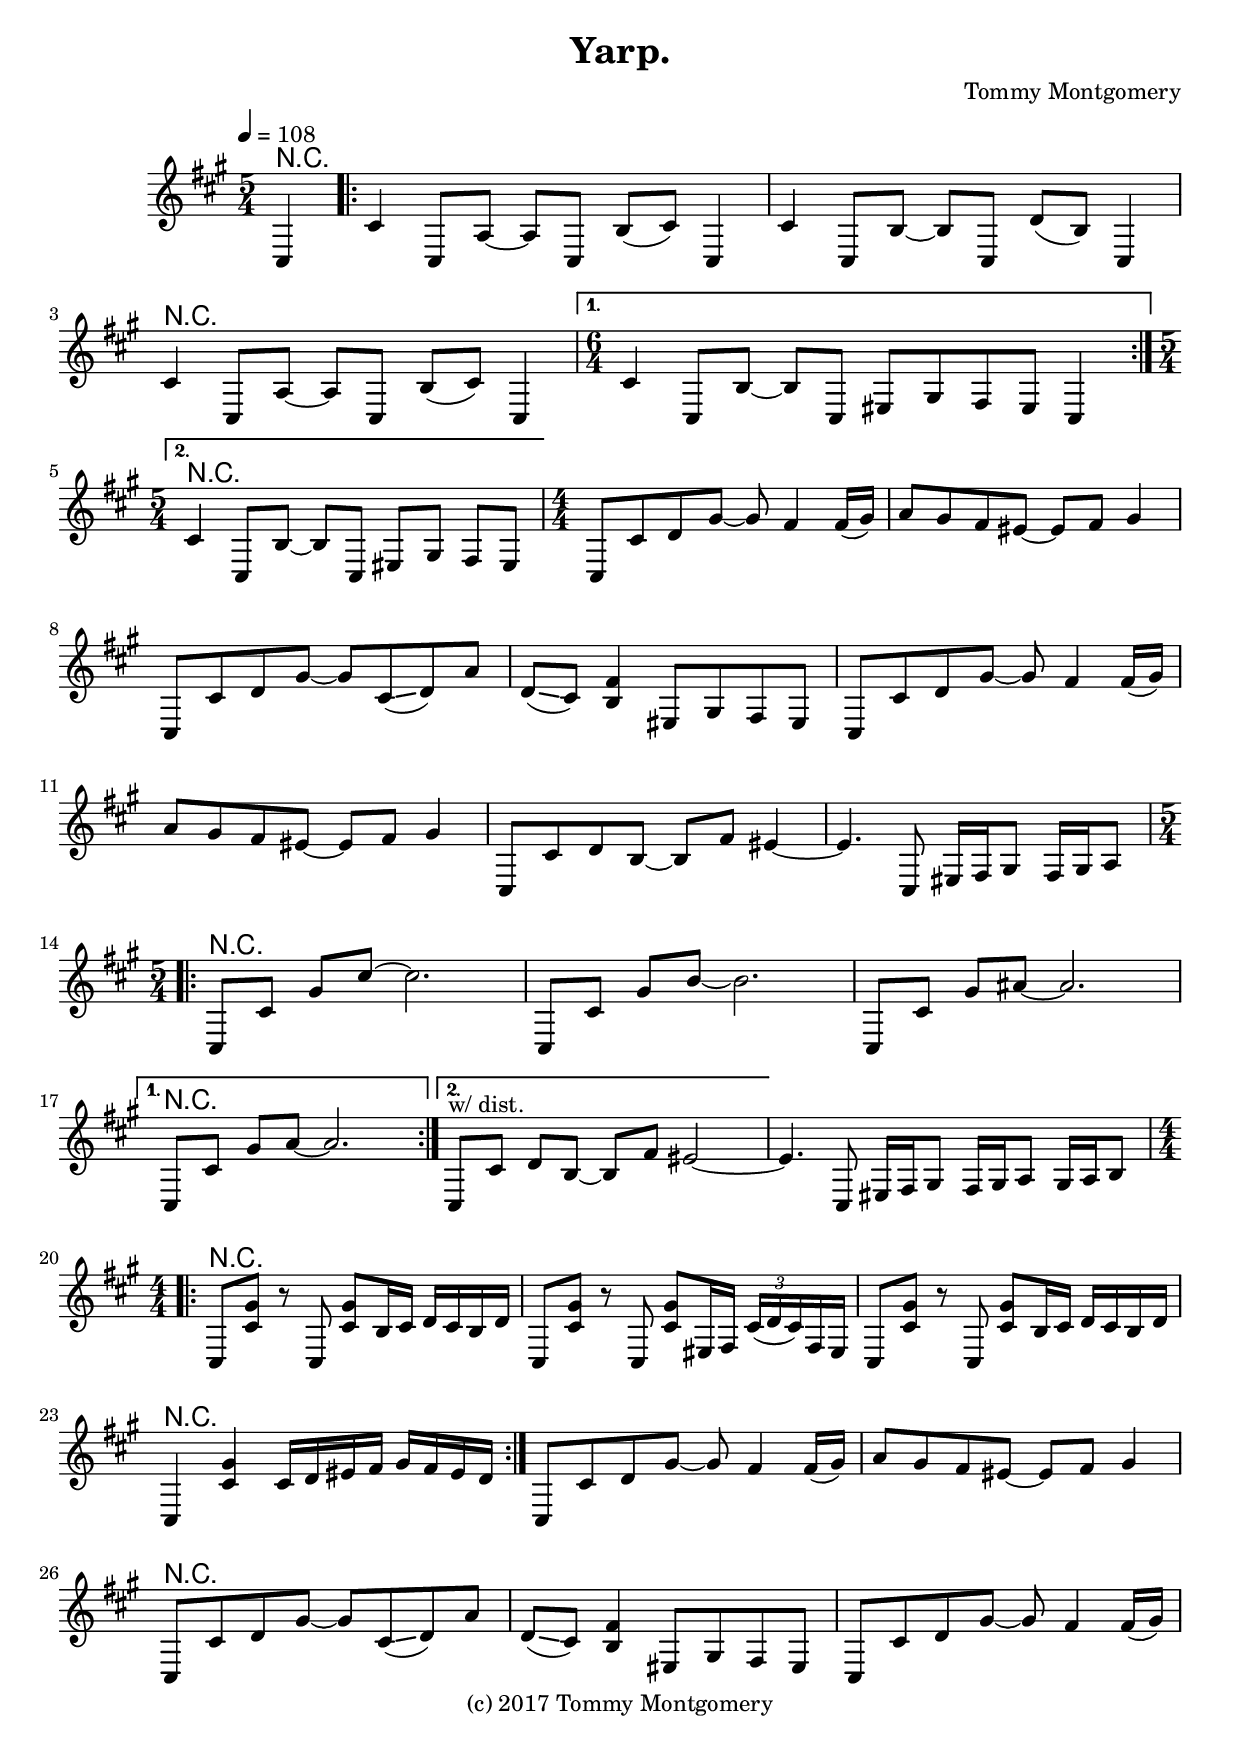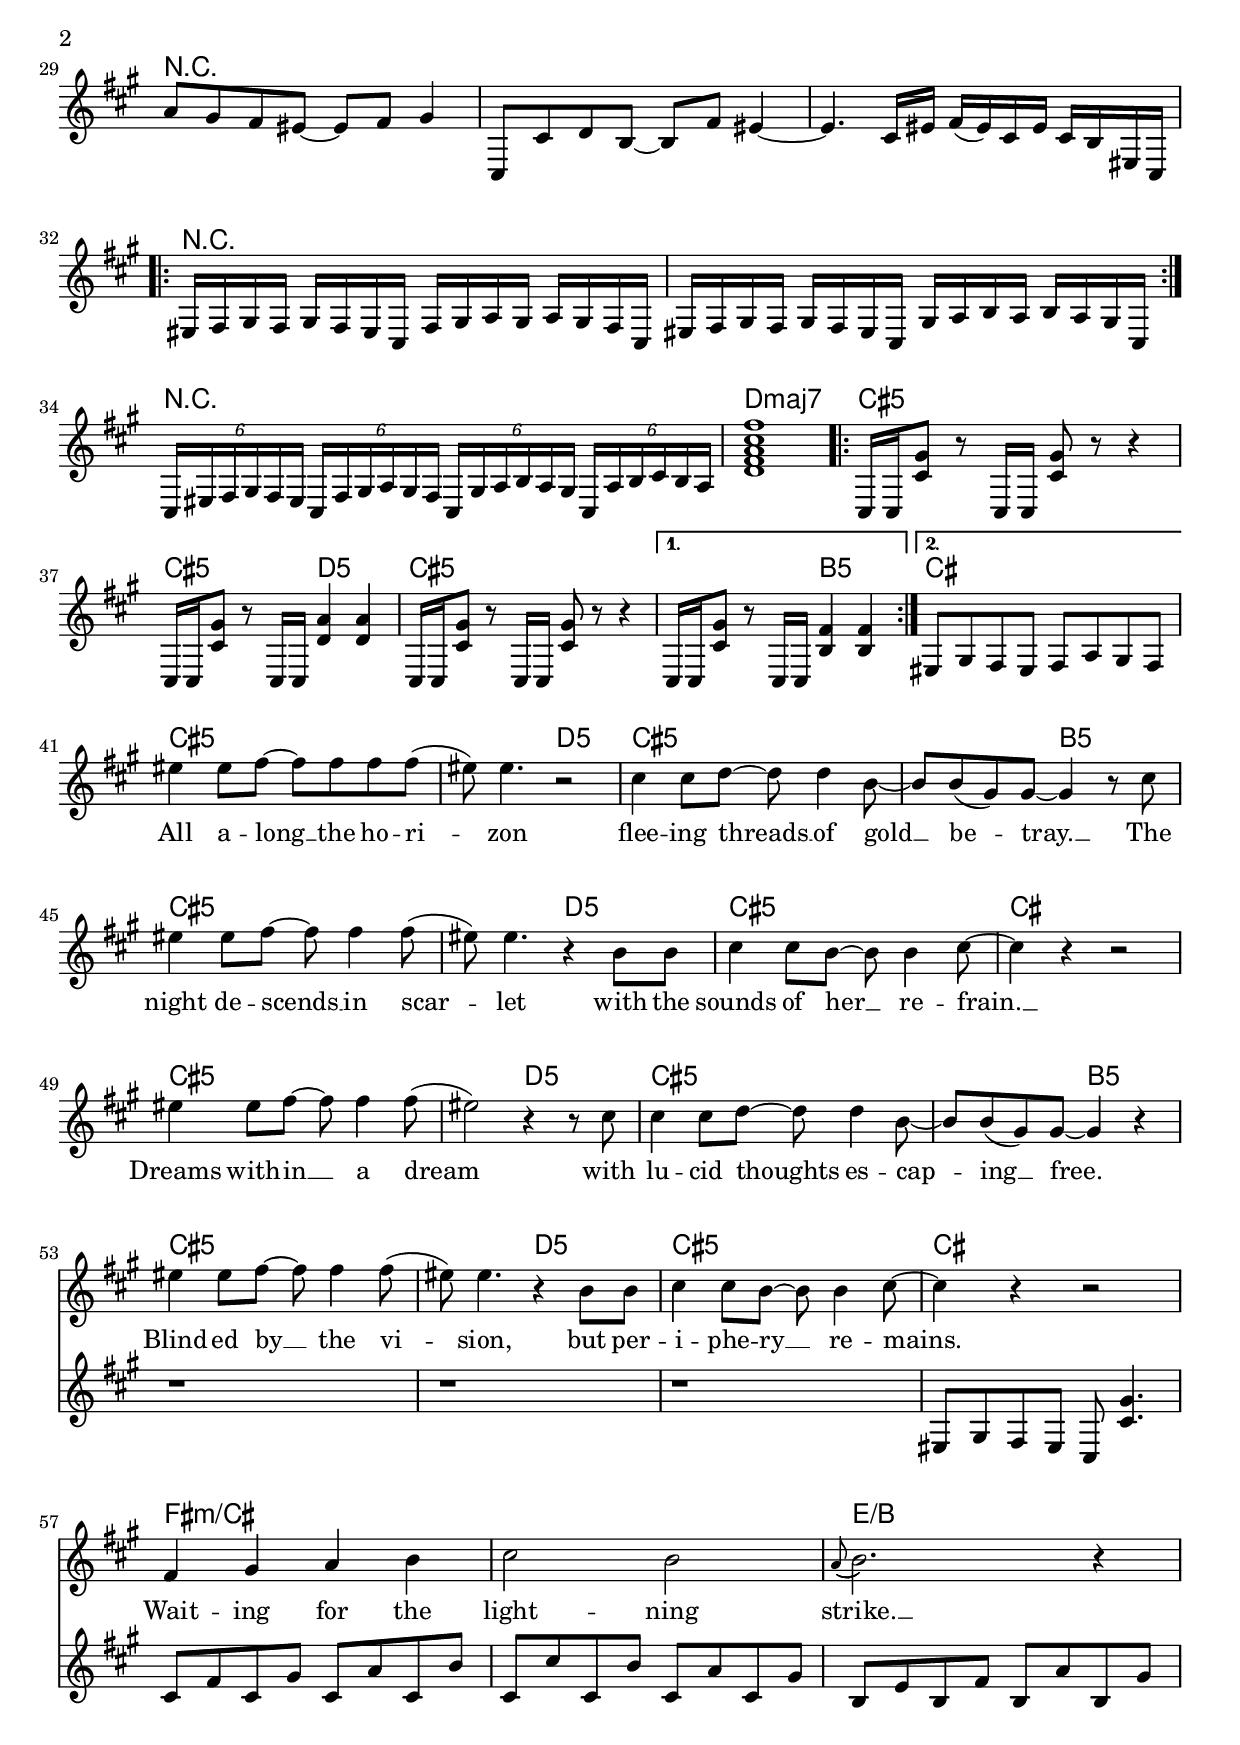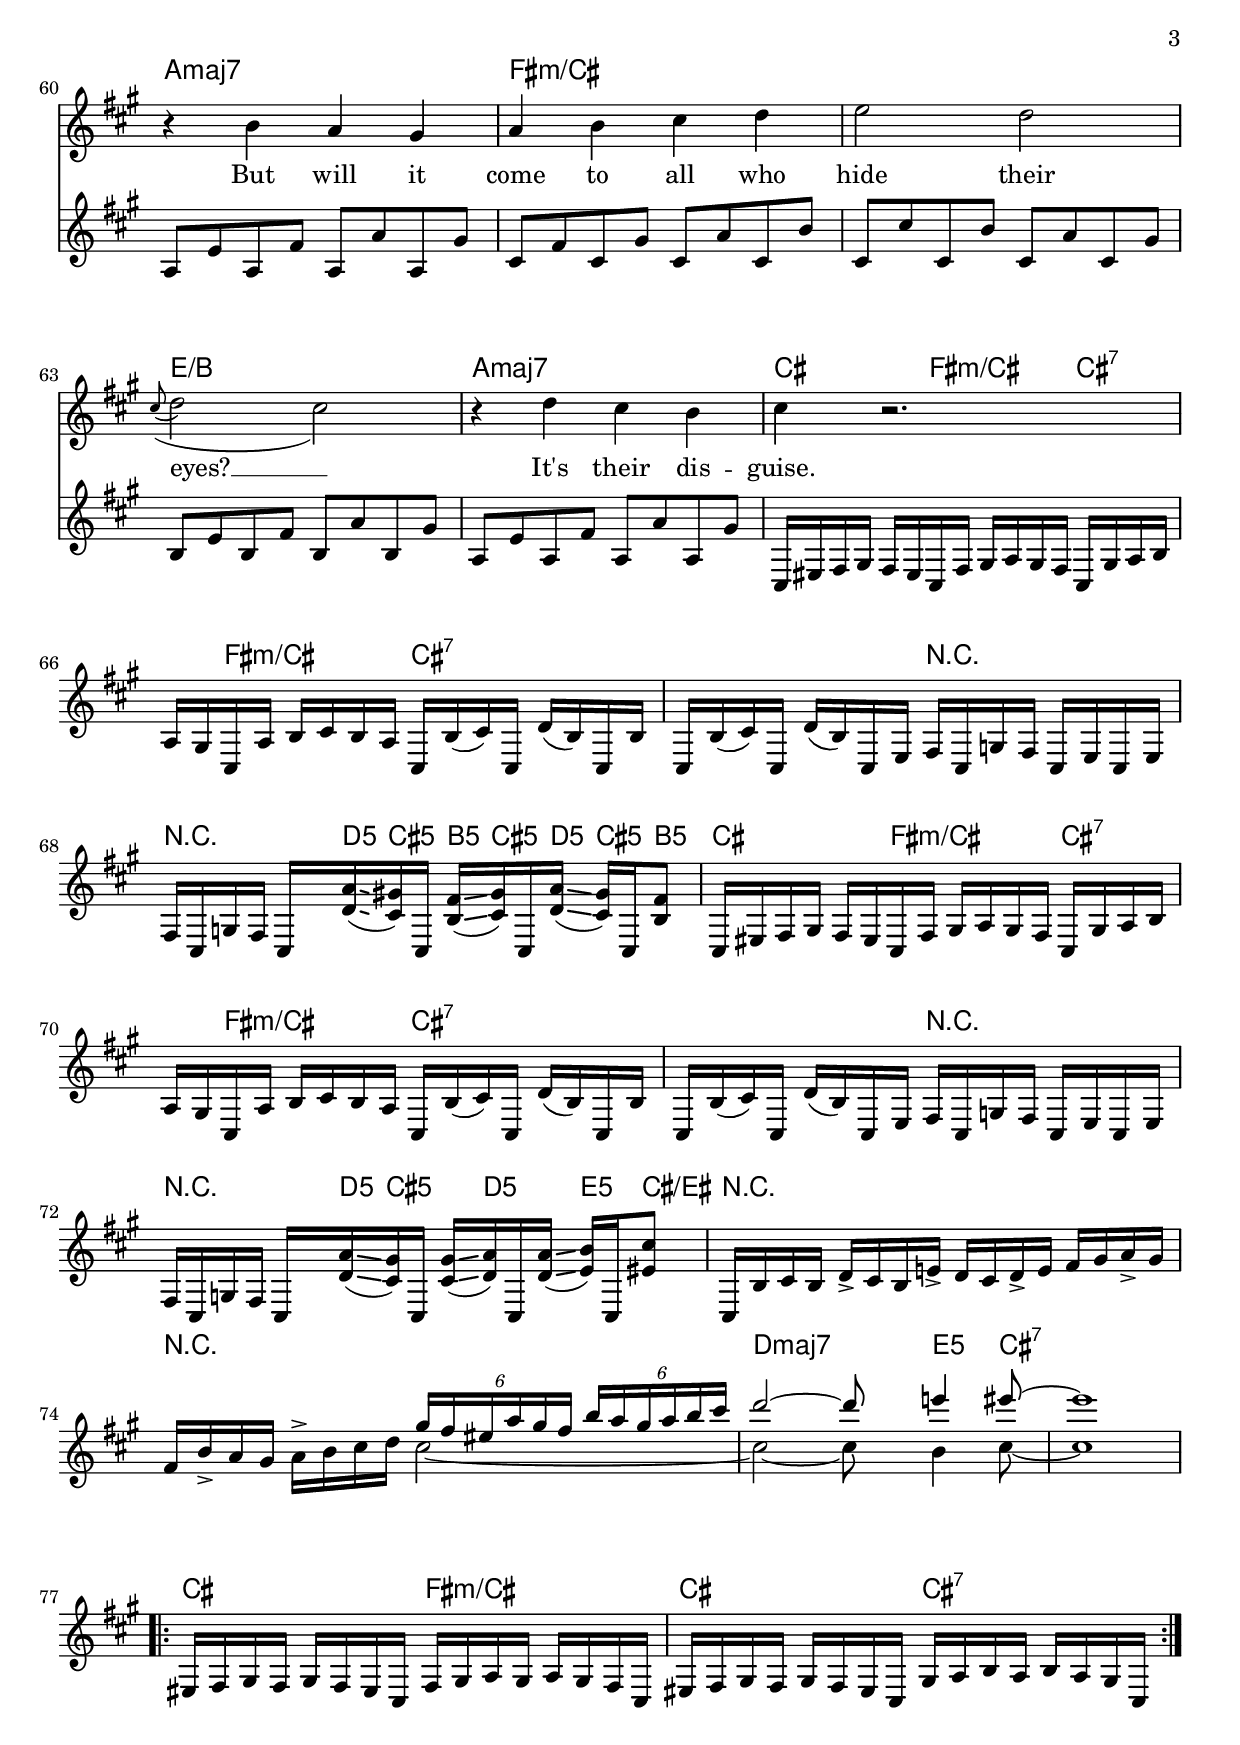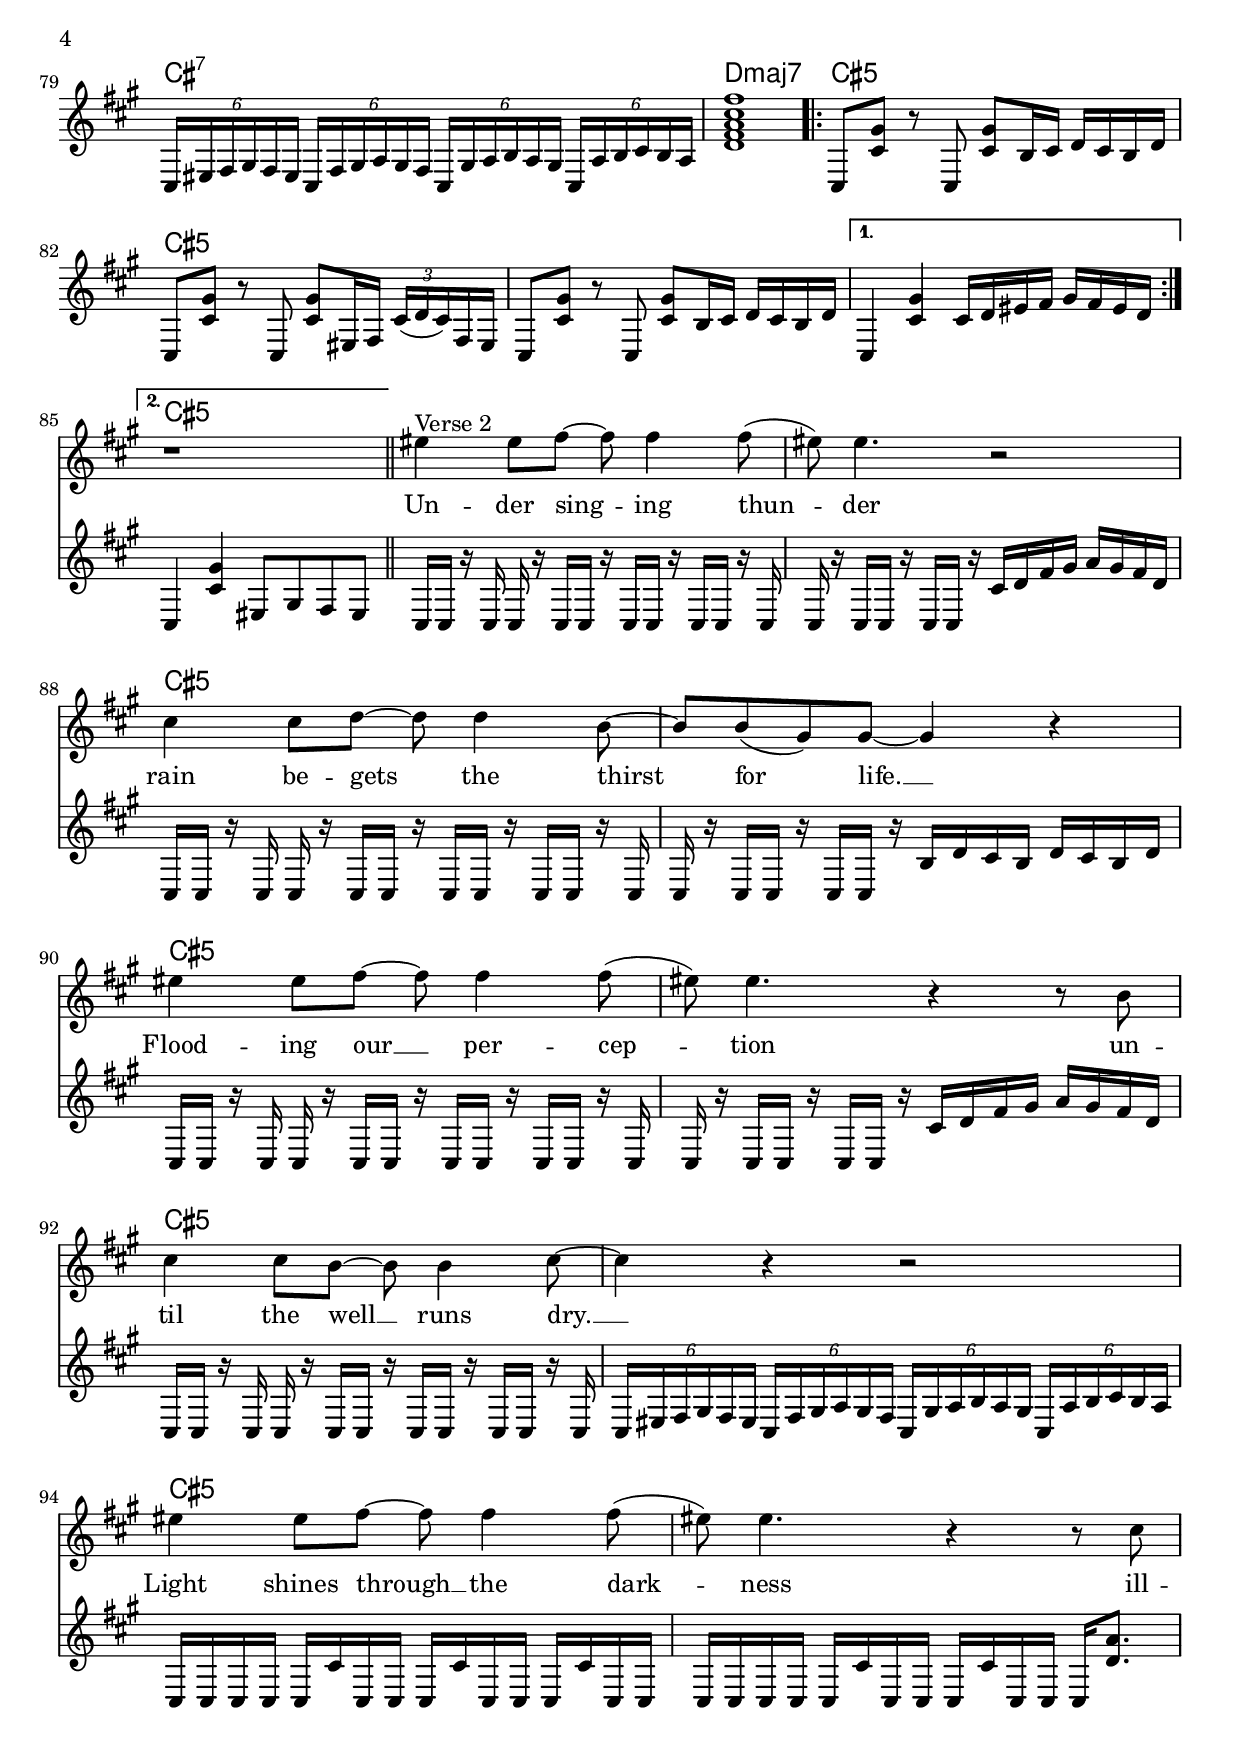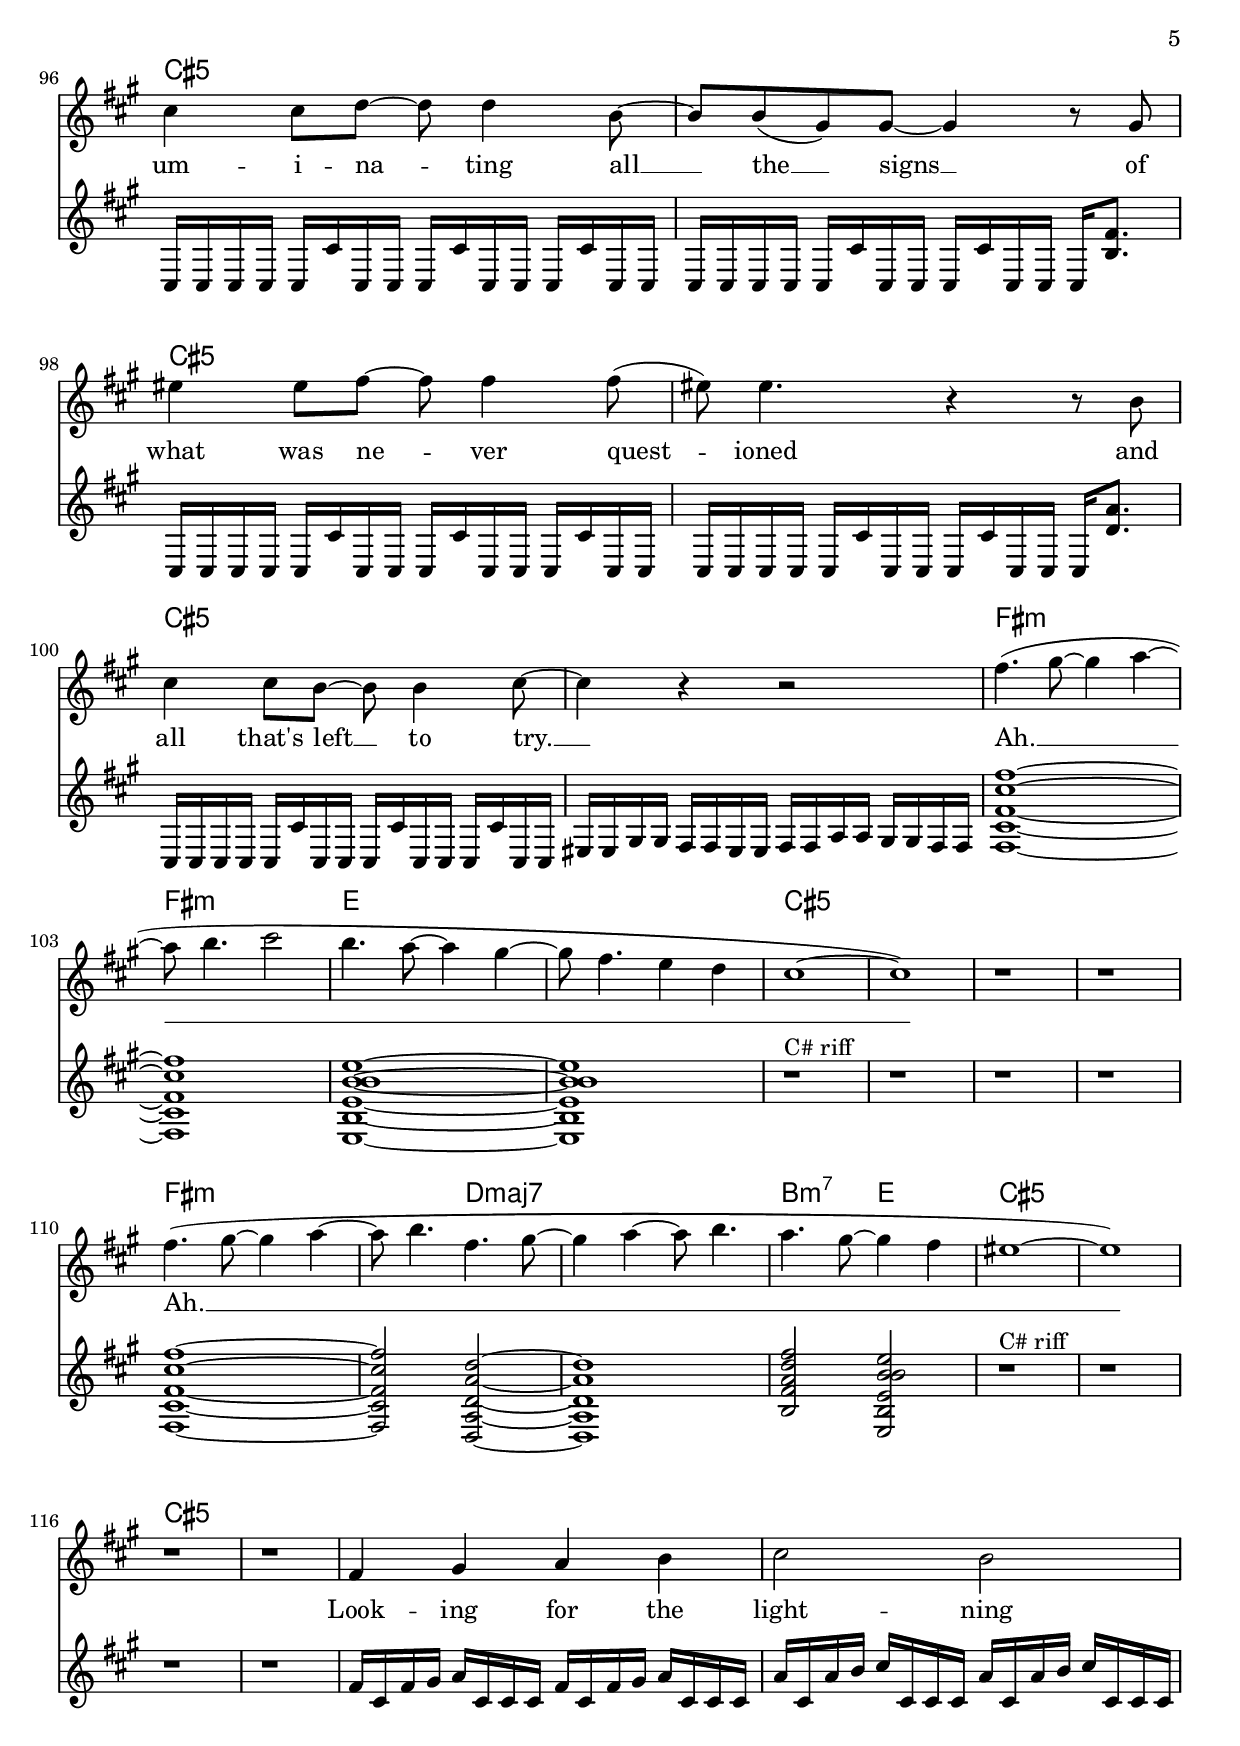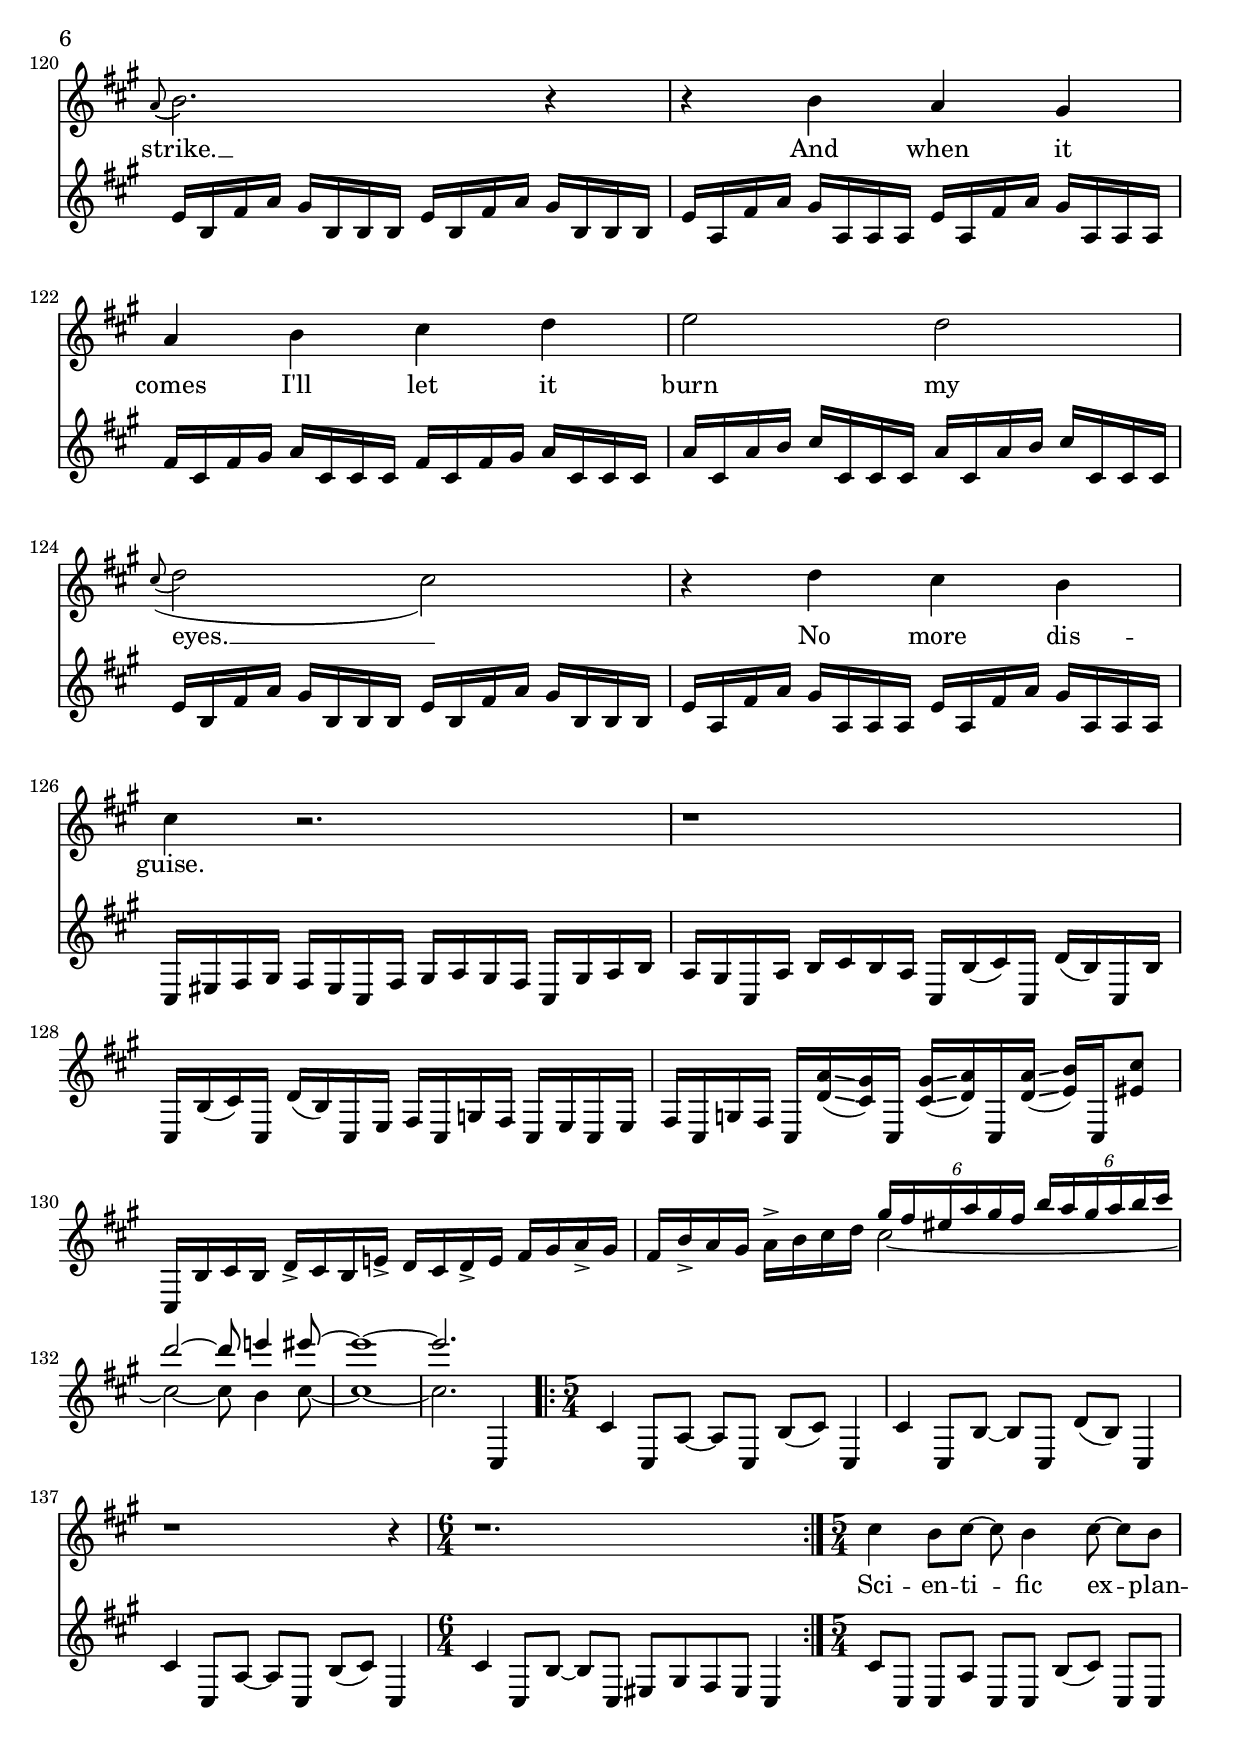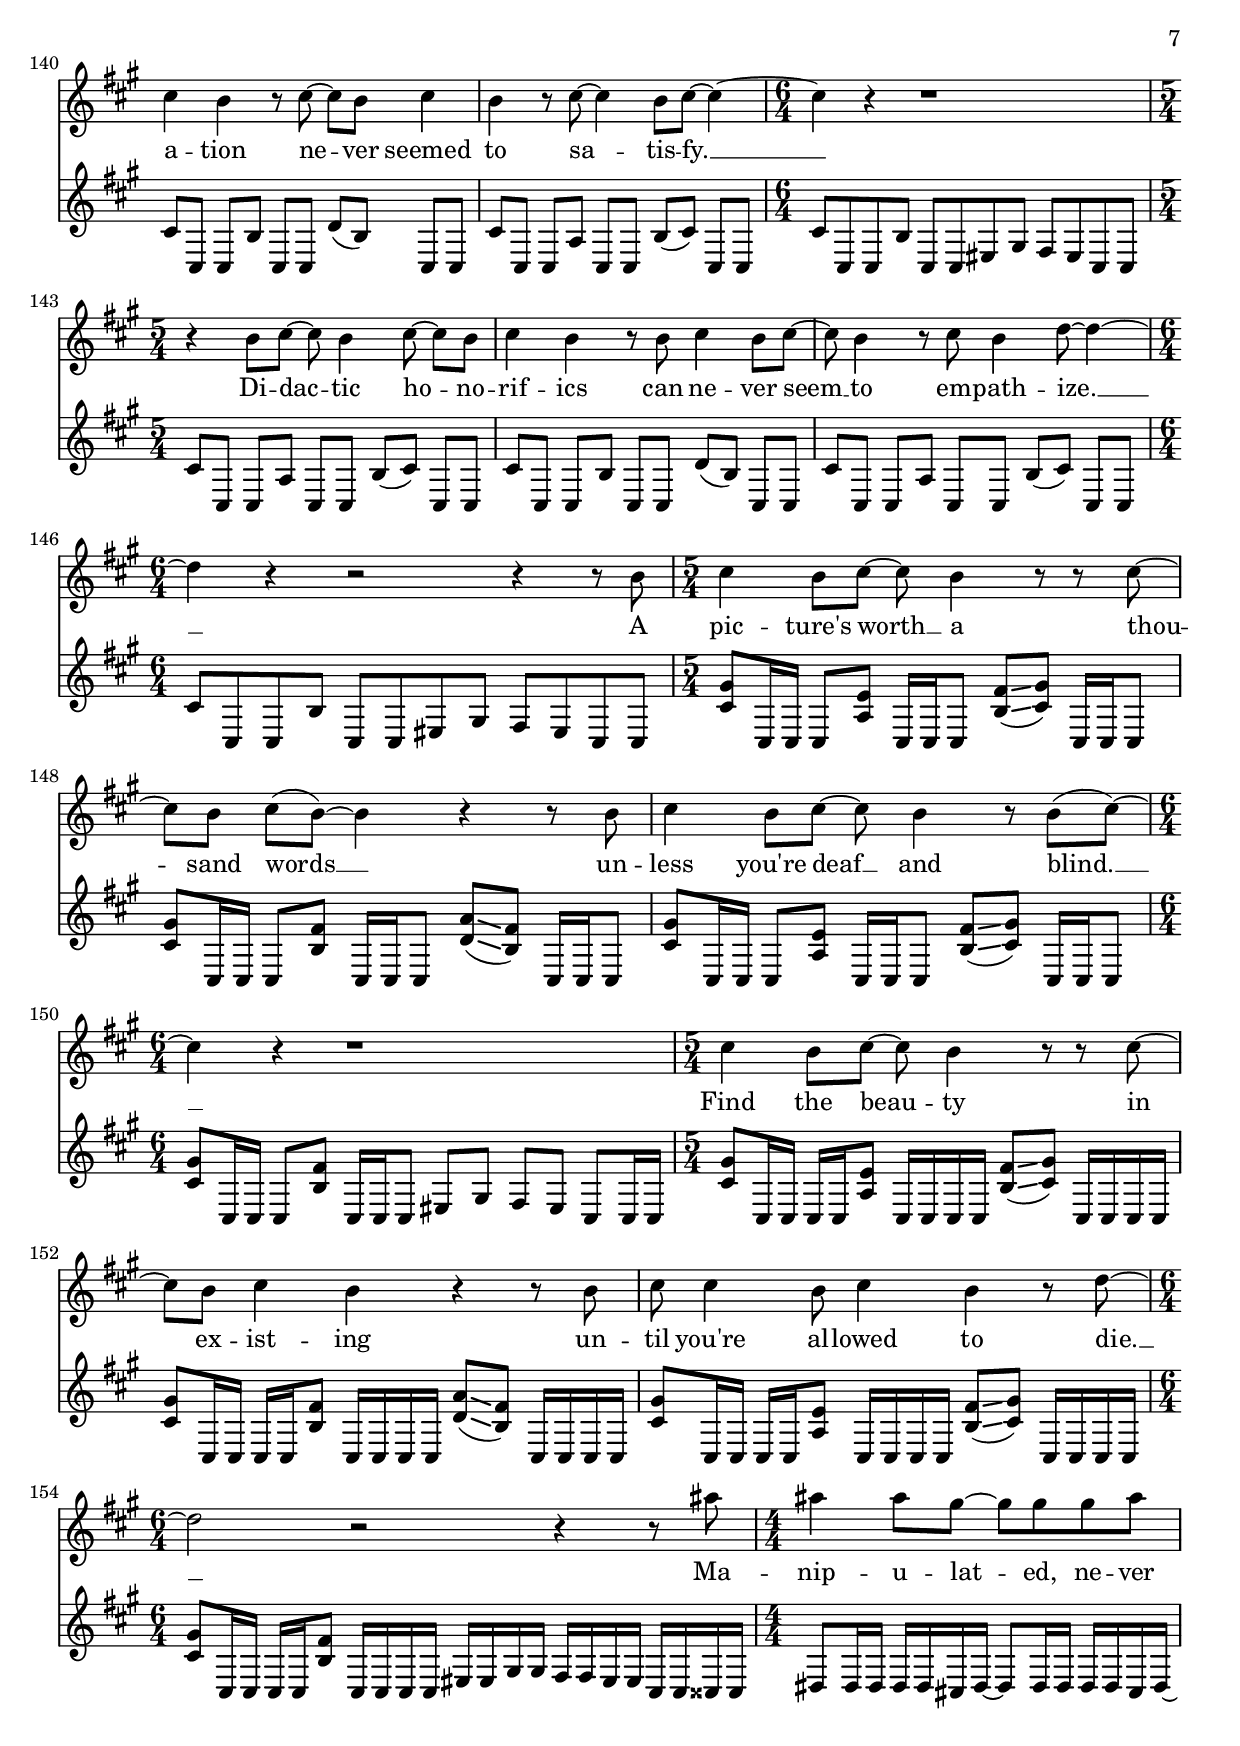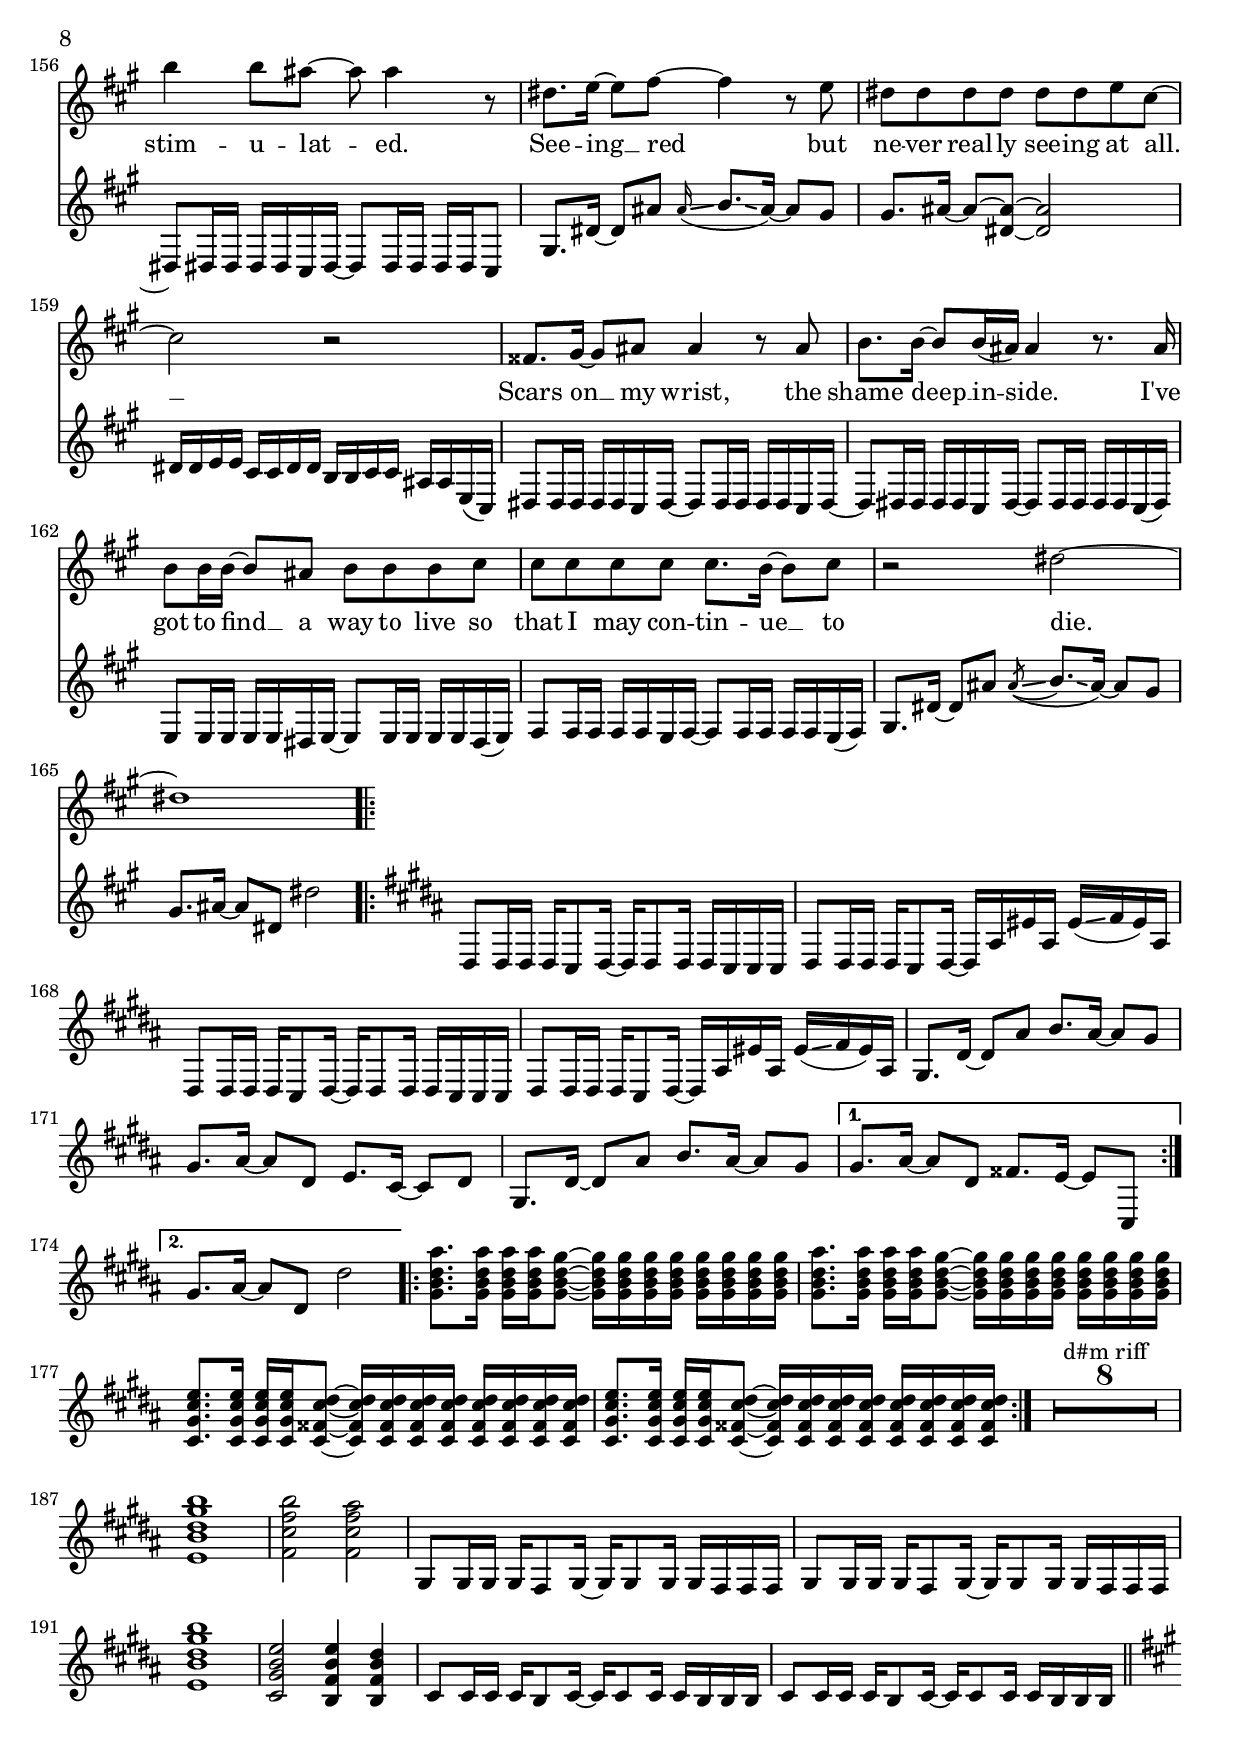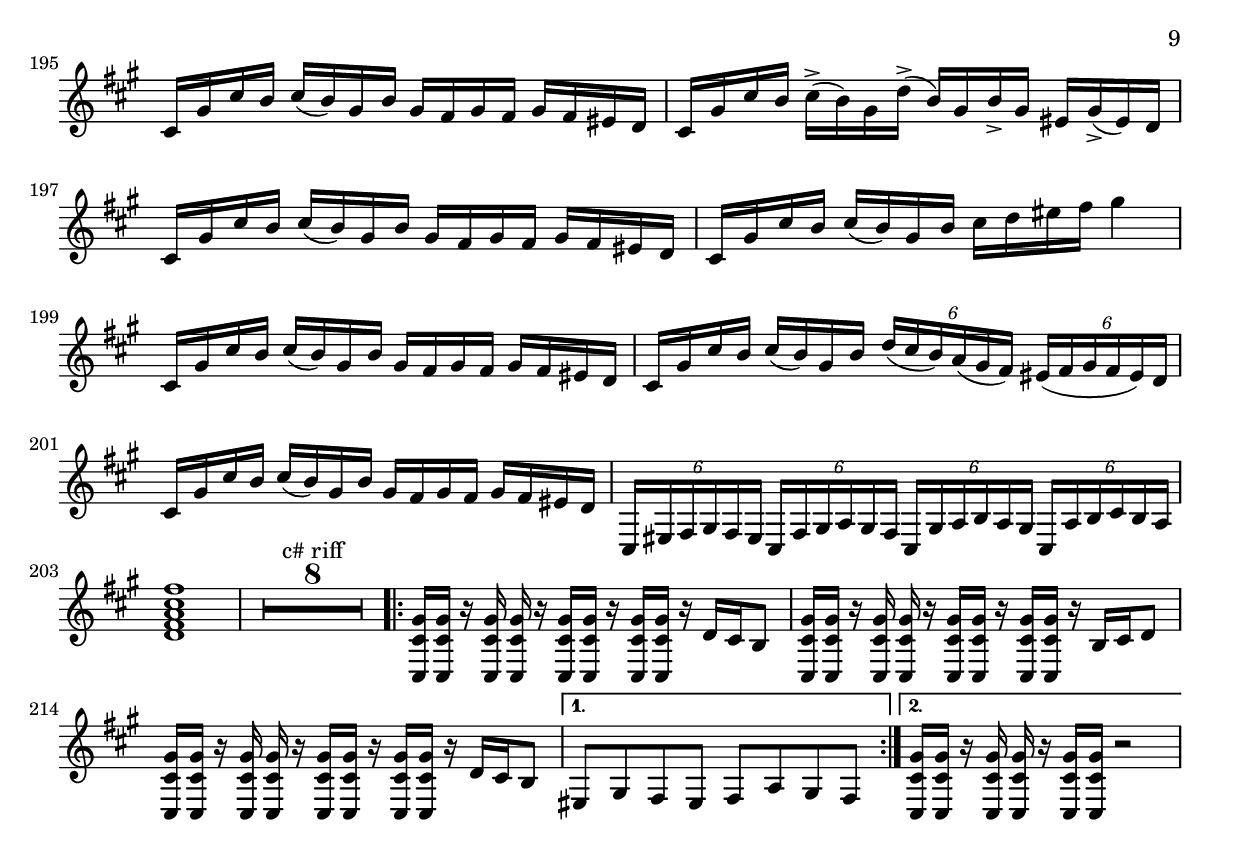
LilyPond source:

\version "2.18.2"
\language "english"

\header {
  title = "Yarp."
  composer = "Tommy Montgomery"
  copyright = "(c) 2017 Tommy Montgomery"
}

global = {
  \key cs \phrygian
  \time 5/4
  \tempo 4 = 108
  \set Staff.printKeyCancellation = ##f
  \numericTimeSignature
  \compressFullBarRests
  \omit Voice.StringNumber
  \override TupletBracket #'bracket-visibility = #'if-no-beam
  \override MultiMeasureRest.expand-limit = #3
}

guitarOne = \relative c {
  \partial 4 cs |

  \repeat volta 2 {
    cs' cs,8 a' ~ a cs, b'8( cs) cs,4 |
    cs' cs,8 b' ~ b cs, d'8( b) cs,4 |
    cs' cs,8 a' ~ a cs, b'8( cs) cs,4 |
  }
  \alternative {
    { \time 6/4 cs' cs,8[ b'] ~ b cs, es gs fs es cs4 \time 5/4 | }
    { cs' cs,8 b' ~ b cs, es gs fs es }
  }

  \time 4/4 cs8 cs' d gs ~ gs fs4 fs16( gs) |
  a8 gs fs es ~ es fs gs4 |
  cs,,8 cs' d gs ~ gs cs,\glissando( d) a' |
  d,\glissando( cs) <b fs'>4 es,8 gs fs es |
  cs8 cs' d gs ~ gs fs4 fs16( gs) |
  a8 gs fs es ~ es fs gs4 |
  cs,,8 cs' d b ~ b fs' es4 ~ |
  es4. cs,8 es16 fs gs8 fs16 gs a8 |

  \time 5/4
  \repeat volta 2 {
    cs,8 cs' gs' cs ~ cs2. |
    cs,,8 cs' gs' b ~ b2. |
    cs,,8 cs' gs' as ~ as2. |
  }
  \alternative {
    { cs,,8 cs' gs' a ~ a2. }
    { cs,,8^"w/ dist." cs' d b ~ b fs' es2 ~ | }
  }

  es4. cs,8 es16 fs gs8 fs16 gs a8 gs16 a b8 |

  \time 4/4
  \repeat volta 2 {
    cs,8 <cs' gs'>8 r cs, <cs' gs'> b16 cs d cs b d |
    cs,8 <cs' gs'>8 r cs, <cs' gs'> es,16 fs \tuplet 3/2 { cs'( d cs) } fs, es |
    cs8 <cs' gs'>8 r cs, <cs' gs'> b16 cs d cs b d |
    cs,4 <cs' gs'> cs16 d es fs gs fs es d |
  }

  cs,8 cs' d gs ~ gs fs4 fs16( gs) |
  a8 gs fs es ~ es fs gs4 |
  cs,,8 cs' d gs ~ gs cs,\glissando( d) a' |
  d,\glissando( cs) <b fs'>4 es,8 gs fs es |
  cs8 cs' d gs ~ gs fs4 fs16( gs) |
  a8 gs fs es ~ es fs gs4 |
  cs,,8 cs' d b ~ b fs' es4 ~ |
  es4. cs16 es16 fs16( es) cs es cs b es, cs |

  \repeat volta 2 {
    es fs gs fs gs fs es cs fs gs a gs a gs fs cs |
    es fs gs fs gs fs es cs gs' a b a b a gs cs, |
  }

  \tuplet 6/4 4 { cs es fs gs fs es cs fs gs a gs fs cs gs' a b a gs cs, a' b cs b a } |
  <d fs a cs fs>1 |

  \repeat volta 2 {
    cs,16 cs <cs' gs'>8 r cs,16 cs <cs' gs'>8 r r4 |
    cs,16 cs <cs' gs'>8 r cs,16 cs <d' a'>4 q |
    cs,16 cs <cs' gs'>8 r cs,16 cs <cs' gs'>8 r r4 |
  }
  \alternative {
    { cs,16 cs <cs' gs'>8 r cs,16 cs <b' fs'>4 q | }
    { es,8 gs fs es fs a gs fs | }
  }

  % verse 1
  \repeat unfold 15 r1 |
  es8 gs fs es cs <cs' gs'>4. |

  \repeat unfold 2 {
    cs8 fs cs gs' cs, a' cs, b' |
    cs, cs' cs, b' cs, a' cs, gs' |
    b, e b fs' b, a' b, gs' |
    a, e' a, fs' a, a' a, gs' |
  }

  cs,,16 es fs gs fs es cs fs gs a gs fs cs gs' a b |
  a gs cs, a' b cs b a cs, b'( cs) cs, d'( b) cs, b' |
  cs, b'( cs) cs, d'( b) cs, e fs cs g' fs cs e cs e |
  fs cs g' fs cs <d' a'>\glissando( <cs gs'!>) cs, <b' fs'>\glissando( <cs gs'>) cs, <d' a'>\glissando( <cs gs'>) cs, <b' fs'>8 |

  cs,16 es fs gs fs es cs fs gs a gs fs cs gs' a b |
  a gs cs, a' b cs b a cs, b'( cs) cs, d'( b) cs, b' |
  cs, b'( cs) cs, d'( b) cs, e fs cs g' fs cs e cs e |
  fs cs g' fs cs <d' a'>\glissando( <cs gs'>) cs, <cs' gs'>\glissando( <d a'>) cs, <d' a'>\glissando( <e b'>) cs, <es' cs'>8 |

  cs,16 b' cs b d-> cs b e!-> d cs d-> e fs gs a-> gs |
  fs b-> a gs a-> b cs d
  <<
    { \tuplet 6/4 4 { gs fs es a gs fs b a gs a b cs } | d2 ~ d8 e!4 es8 ~ | es1 | } \\
    { cs,2 ~ | cs2 ~ cs8 b4 cs8 ~ | cs1 | }
  >>

  \repeat volta 2 {
    es,,16 fs gs fs gs fs es cs fs gs a gs a gs fs cs |
    es fs gs fs gs fs es cs gs' a b a b a gs cs, |
  }

  \tuplet 6/4 4 { cs es fs gs fs es cs fs gs a gs fs cs gs' a b a gs cs, a' b cs b a } |
  <d fs a cs fs>1 |

  \repeat volta 2 {
    cs,8 <cs' gs'>8 r cs, <cs' gs'> b16 cs d cs b d |
    cs,8 <cs' gs'>8 r cs, <cs' gs'> es,16 fs \tuplet 3/2 { cs'( d cs) } fs, es |
    cs8 <cs' gs'>8 r cs, <cs' gs'> b16 cs d cs b d |
  }
  \alternative {
    { cs,4 <cs' gs'> cs16 d es fs gs fs es d | }
    { cs,4 <cs' gs'> es,8 gs fs es | }
  }

  \bar "||"

  % verse 2
  cs16 cs r cs cs r cs cs r cs cs r cs cs r cs |
  cs r cs cs r cs cs r cs' d fs gs a gs fs d |
  cs,16 cs r cs cs r cs cs r cs cs r cs cs r cs |
  cs r cs cs r cs cs r b' d cs b d cs b d |

  cs,16 cs r cs cs r cs cs r cs cs r cs cs r cs |
  cs r cs cs r cs cs r cs' d fs gs a gs fs d |
  cs,16 cs r cs cs r cs cs r cs cs r cs cs r cs |
  \tuplet 6/4 4 { cs es fs gs fs es cs fs gs a gs fs cs gs' a b a gs cs, a' b cs b a } |

  cs,16 cs cs cs cs cs' cs, cs cs cs' cs, cs cs cs' cs, cs |
  cs cs cs cs cs cs' cs, cs cs cs' cs, cs cs <d' a'>8. |
  cs,16 cs cs cs cs cs' cs, cs cs cs' cs, cs cs cs' cs, cs |
  cs cs cs cs cs cs' cs, cs cs cs' cs, cs cs <b' fs'>8. |
  cs,16 cs cs cs cs cs' cs, cs cs cs' cs, cs cs cs' cs, cs |
  cs cs cs cs cs cs' cs, cs cs cs' cs, cs cs <d' a'>8. |
  cs,16 cs cs cs cs cs' cs, cs cs cs' cs, cs cs cs' cs, cs |
  es es gs gs fs fs es es fs fs a a gs gs fs fs |

  <fs cs' fs cs' fs>1 ~ | q |
  <e b' e b' b e> ~ | q |

  r1^"C# riff" | r1 | r1 | r1 |

  <fs cs' fs cs' fs>1 ~ | q2 <d a' d a' d> ~ |
  q1 | <b' fs' a d fs>2 <e, b' e b' b e>2 |

  r1^"C# riff" | r1 | r1 | r1 |

  % pre-chorus
  \repeat unfold 2 {
    fs'16 cs fs gs a cs, cs cs fs cs fs gs a cs, cs cs |
    a'16 cs, a' b cs cs, cs cs a' cs, a' b cs cs, cs cs |
    e b fs' a gs b, b b e b fs' a gs b, b b  |
    e a, fs' a gs a, a a e' a, fs' a gs a, a a |
  }

  cs,16 es fs gs fs es cs fs gs a gs fs cs gs' a b |
  a gs cs, a' b cs b a cs, b'( cs) cs, d'( b) cs, b' |
  cs, b'( cs) cs, d'( b) cs, e fs cs g' fs cs e cs e |
  fs cs g' fs cs <d' a'>\glissando( <cs gs'>) cs, <cs' gs'>\glissando( <d a'>) cs, <d' a'>\glissando( <e b'>) cs, <es' cs'>8 |

  cs,16 b' cs b d-> cs b e!-> d cs d-> e fs gs a-> gs |
  fs b-> a gs a-> b cs d
  <<
    { \tuplet 6/4 4 { gs fs es a gs fs b a gs a b cs } | d2 ~ d8 e!4 es8 ~ | es1 ~ | es2. } \\
    { cs,2 ~ | cs2 ~ cs8 b4 cs8 ~ | cs1 ~ | cs2. }
  >>
  cs,,4  |

  \repeat volta 2 {
    \time 5/4
    cs' cs,8 a' ~ a cs, b'8( cs) cs,4 |
    cs' cs,8 b' ~ b cs, d'8( b) cs,4 |
    cs' cs,8 a' ~ a cs, b'8( cs) cs,4 |
    \time 6/4 cs' cs,8[ b'] ~ b cs, es gs fs es cs4
  }

  \repeat unfold 2 {
    \time 5/4 cs'8 cs, cs a' cs, cs b'( cs) cs, cs |
    cs'8 cs, cs b' cs, cs d'( b) cs, cs |
    cs'8 cs, cs a' cs, cs b'( cs) cs, cs |
    \time 6/4 cs'8[ cs, cs b'] cs,[ cs es gs] fs es cs8 cs |
  }

  \time 5/4 <cs' gs'>8 cs,16 cs cs8 <a' e'>8 cs,16 cs cs8 <b' fs'>\glissando( <cs gs'>) cs,16 cs cs8 |
  <cs' gs'>8 cs,16 cs cs8 <b' fs'>8 cs,16 cs cs8 <d' a'>\glissando( <b fs'>) cs,16 cs cs8 |
  <cs' gs'>8 cs,16 cs cs8 <a' e'>8 cs,16 cs cs8 <b' fs'>\glissando( <cs gs'>) cs,16 cs cs8 |
  \time 6/4 <cs' gs'>8 cs,16 cs cs8 <b' fs'>8 cs,16 cs cs8 es8 gs fs es cs8 cs16 cs |

  \time 5/4 <cs' gs'>8 cs,16 cs cs cs <a' e'>8 cs,16 cs cs cs <b' fs'>8\glissando( <cs gs'>) cs,16 cs cs cs |
  <cs' gs'>8 cs,16 cs cs cs <b' fs'>8 cs,16 cs cs cs <d' a'>8\glissando( <b fs'>) cs,16 cs cs cs |
  <cs' gs'>8 cs,16 cs cs cs <a' e'>8 cs,16 cs cs cs <b' fs'>8\glissando( <cs gs'>) cs,16 cs cs cs |
  \time 6/4 <cs' gs'>8 cs,16 cs cs cs <b' fs'>8 cs,16 cs cs cs es es gs gs fs fs es es cs cs css css |

  \time 4/4
  ds8 ds16 ds ds ds cs! ds ~ ds8 ds16 ds ds ds cs ds ~ |
  ds8 ds16 ds ds ds cs ds ~ ds8 ds16 ds ds ds cs8 |
  gs'8. ds'16 ~ ds8 as' \grace as16\glissando( b8.\glissando as16) ~ as8 gs |
  gs8. as16 ~ as8 ~ <ds, as'>8 ~ q2  |
  ds16 ds e e cs cs ds ds b b cs cs as as e( cs) |

  % scars on my wrist...
  ds8 ds16 ds ds ds cs ds ~ ds8 ds16 ds ds ds cs ds ~ |
  ds8 ds16 ds ds ds cs ds ~ ds8 ds16 ds ds ds cs( ds) |
  e8 e16 e e e ds e ~ e8 e16 e e e ds( e) |
  fs8 fs16 fs fs fs e fs ~ fs8 fs16 fs fs fs e( fs) |
  gs8. ds'16 ~ ds8 as' \acciaccatura as\glissando( b8.\glissando as16) ~ as8 gs |
  gs8. as16 ~ as8 ds, ds'2 |

  \key gs \minor
  \repeat volta 2 {
    \repeat unfold 2 {
      ds,,8 ds16 ds ds cs8 ds16 ~ ds ds8 ds16 ds cs cs cs |
      ds8 ds16 ds ds cs8 ds16 ~ ds as' es' as, es'\glissando( fs es) as, |
    }
    gs8. ds'16 ~ ds8 as' b8. as16 ~ as8 gs |
    gs8. as16 ~ as8 ds, e8. cs16 ~ cs8 ds |
    gs,8. ds'16 ~ ds8 as' b8. as16 ~ as8 gs |
  }
  \alternative {
    { gs8. as16 ~ as8 ds, fss8. e16 ~ e8 cs, | }
    { gs''8. as16 ~ as8 ds, ds'2 | }
  }

  \repeat volta 2 {
    <gs, b ds as'>8. q16 q q <gs b ds gs>8 ~ q16 q q q q q q q |
    <gs b ds as'>8. q16 q q <gs b ds gs>8 ~ q16 q q q q q q q |
    <cs, gs' cs e>8. q16 q q <cs fss cs' ds>8 ~ q16 q q q q q q q |
    <cs gs' cs e>8. q16 q q <cs fss cs' ds>8 ~ q16 q q q q q q q |
  }

  R1*8^ \markup "d#m riff" |

  <e b' ds gs b>1 | <fs cs' fs b>2 <fs cs' fs as> |
  \repeat unfold 2 { gs,8 gs16 gs gs fs8 gs16 ~ gs gs8 gs16 gs fs fs fs | }
  <e' b' ds gs b>1 | <cs gs' b e>2 <b fs' b e>4 <b fs' b ds> |
  \repeat unfold 2 { cs8 cs16 cs cs b8 cs16 ~ cs cs8 cs16 cs b b b | }

  \key cs \phrygian
  \bar "||"

  cs gs' cs b cs( b) gs b gs fs gs fs gs fs es d |
  cs gs' cs b cs->( b) gs d'->( b) gs b-> gs es gs->( es) d |
  cs gs' cs b cs( b) gs b gs fs gs fs gs fs es d |
  cs gs' cs b cs( b) gs b cs d es fs gs4 |

  cs,,16 gs' cs b cs( b) gs b gs fs gs fs gs fs es d |
  cs gs' cs b cs( b) gs b \tuplet 6/4 4 { d( cs b) a( gs fs) es( fs gs fs es) d } |
  cs gs' cs b cs( b) gs b gs fs gs fs gs fs es d |
  \tuplet 6/4 4 { cs, es fs gs fs es cs fs gs a gs fs cs gs' a b a gs cs, a' b cs b a } |
  <d fs a cs fs>1 |

  R1*8^ \markup "c# riff" |

  \repeat volta 2 {
    <cs, cs' gs'>16 q r <cs cs' gs'> q r <cs cs' gs'> q r <cs cs' gs'> q r d' cs b8 |
    <cs, cs' gs'>16 q r <cs cs' gs'> q r <cs cs' gs'> q r <cs cs' gs'> q r b' cs d8 |
    <cs, cs' gs'>16 q r <cs cs' gs'> q r <cs cs' gs'> q r <cs cs' gs'> q r d' cs b8 |
  }
  \alternative {
    { es, gs fs es fs a gs fs | }
    { <cs cs' gs'>16 q r <cs cs' gs'> q r <cs cs' gs'> q r2 | }
  }
}

guitarTwo = \relative c {}

vocalMelody = \relative c'' {
  \partial 4 r4 |
  \repeat volta 2 { \repeat unfold 3 { r1 r4 } } \alternative { { r1. | } { r1 r4 } } |

  \repeat unfold 8 r1 |

  \repeat volta 2 { \repeat unfold 3 { r1 r4 | } } \alternative { { r1 r4 | } { r1 r4 | } }
  r1 r4 |
  \repeat volta 2 { r1 | r1 | r1 | r1 }
  \repeat unfold 8 r1 |
  \repeat volta 2 { r1 | r1 }
  r1 | r1 |
  \repeat volta 2 { r1 | r1 | r1 | } \alternative { { r1 } { r1 } } \break


  % verse 1
  es4 es8 fs ~ fs fs8 fs fs( | es) es4. r2 |
  cs4 cs8 d ~ d d4 b8 ~ | b b( gs) gs8 ~ gs4 r8 cs8 |
  es4 es8 fs ~ fs fs4 fs8( | es) es4. r4 b8 b |
  cs4 cs8 b ~ b b4 cs8 ~ | cs4 r4 r2 |

  es4 es8 fs ~ fs fs4 fs8( | es2) r4 r8 cs |
  cs4 cs8 d ~ d d4 b8 ~ | b b( gs) gs8 ~ gs4 r4 |
  es'4 es8 fs ~ fs fs4 fs8( | es) es4. r4 b8 b |
  cs4 cs8 b ~ b b4 cs8 ~ | cs4 r4 r2 |

  % pre-chorus
  fs,4 gs a b | cs2 b | \appoggiatura a8( b2.) r4 | r4 b a gs |
  a b cs d | e2 d | \appoggiatura cs8( d2 cs) | r4 d cs b |
  cs4 r2. |
  \repeat unfold 11 r1 |

  \repeat volta 2 { r1 | r1 | }
  r1 | r1 |
  \repeat volta 2 { r1 | r1 | r1 | } \alternative { { r1 } { r1 } }

  % verse 2
  es4^"Verse 2" es8 fs ~ fs fs4 fs8( | es) es4. r2 |
  cs4 cs8 d ~ d d4 b8 ~ | b b( gs) gs8 ~ gs4 r4 |
  es'4 es8 fs ~ fs fs4 fs8( | es) es4. r4 r8 b |
  cs4 cs8 b ~ b b4 cs8 ~ | cs4 r4 r2 |

  es4 es8 fs ~ fs fs4 fs8( | es) es4. r4 r8 cs |
  cs4 cs8 d ~ d d4 b8 ~ | b b( gs) gs8 ~ gs4 r8 gs |
  es'4 es8 fs ~ fs fs4 fs8( | es) es4. r4 r8 b |
  cs4 cs8 b ~ b b4 cs8 ~ | cs4 r4 r2 |

  fs4.( gs8 ~ gs4 a ~ | a8 b4. cs2 |
  b4. a8 ~ a4 gs ~ | gs8 fs4. e4 d |
  cs1 ~ | cs1) | r1 | r1 |

  fs4.( gs8 ~ gs4 a ~ | a8 b4. fs4. gs8 ~ |
  gs4 a ~ a8 b4. | a4. gs8 ~ gs4 fs |
  es1 ~ | es) | r1 | r1 |

  % pre-chorus
  fs,4 gs a b | cs2 b | \appoggiatura a8( b2.) r4 | r4 b a gs |
  a b cs d | e2 d | \appoggiatura cs8( d2 cs) | r4 d cs b |
  cs4 r2. |

  \repeat unfold 8 r1 |

  \repeat volta 2 {
    \time 5/4 r1 r4 | r1 r4 | r1 r4 |
    \time 6/4 r1. |
  }

  \time 5/4
  cs4 b8 cs ~ cs b4 cs8 ~ cs b |
  cs4 b r8 cs8 ~ cs b cs4 |
  b4 r8 cs8 ~ cs4 b8 cs ~ cs4 ~ |
  \time 6/4 cs4 r4 r1 |

  \time 5/4
  r4 b8 cs ~ cs b4 cs8 ~ cs b8 |
  cs4 b r8 b cs4 b8 cs8 ~ |
  cs8 b4 r8 cs8 b4 d8 ~ d4 ~ |
  \time 6/4 d4 r4 r2 r4 r8 b |

  \time 5/4 cs4 b8 cs ~ cs b4 r8 r8 cs ~ |
  cs b cs( b) ~ b4 r4 r8 b |
  cs4 b8 cs ~ cs b4 r8 b8( cs) ~ |
  \time 6/4 cs4 r4 r1 |

  \time 5/4 cs4 b8 cs ~ cs8 b4 r8 r8 cs ~ |
  cs8 b cs4 b4 r r8 b |
  cs8 cs4 b8 cs4 b r8 d ~ |
  \time 6/4 d2 r2 r4 r8 as' |

  \time 4/4
  as4 as8 gs ~ gs gs gs as |
  b4 b8 as ~ as as4 r8 |
  ds,8. e16 ~ e8 fs8 ~ fs4 r8 e8 |
  ds8 ds ds ds ds ds e cs ~ |
  cs2 r2 |

  fss,8. gs16 ~ gs8 as as4 r8 as |
  b8. b16 ~ b8 b16( as) as4 r8. as16 |
  b8 b16 b ~ b8 as b b b cs |
  cs cs cs cs cs8. b16 ~ b8 cs |
  r2 ds2 ~ | ds1 |



}


allTheLyrics = \lyricmode {
  % verse 1
  All a -- long __ the ho -- ri -- zon flee -- ing threads __ of gold __ be -- tray. __
  The night de -- scends __ in scar -- let with the sounds of her __ re -- frain. __

  Dreams with -- in __ a dream__ with lu -- cid thoughts es -- cap -- ing __ free.
  Blind -- ed by __ the vi -- sion, but per -- i -- phe -- ry __ re -- mains.

  Wait -- ing for the light -- ning strike. __
  But will it come to all who hide their eyes? __
  It's their dis -- guise.

  % verse 2
  Un -- der sing -- ing thun -- der   rain be -- gets the thirst for life. __
  Flood -- ing our __ per -- cep -- tion un -- til the well __ runs dry. __

  Light shines through __ the dark -- ness ill -- um -- i -- na -- ting all __ the __ signs __
  of what was ne -- ver quest -- ioned and all that's left __ to try. __

  Ah. __
  Ah. __

  Look -- ing for the light -- ning strike. __
  And when it comes I'll let it burn my eyes. __
  No more dis -- guise.

  Sci -- en -- ti -- fic ex -- plan -- a -- tion ne -- ver seemed to sa -- tis -- fy. __
  Di -- dac -- tic ho -- no -- rif -- ics can ne -- ver seem __ to em -- path -- ize. __
  A pic -- ture's worth __ a thou -- sand words __ un -- less you're deaf __ and blind. __
  Find the beau -- ty in ex -- ist -- ing un -- til you're al -- lowed to die. __

  Ma -- nip -- u -- lat -- ed, ne -- ver stim -- u -- lat -- ed.
  See -- ing __ red but ne -- ver real -- ly see -- ing at all. __
  Scars on __ my wrist, the shame deep __ in -- side.
  I've got to find __ a way to live so that I may con -- tin -- ue __ to die.

  Wait -- ing for __ the sun -- rise, ten -- drils in __ the heav'n -- ly night. __
  Fac -- ing new __ be -- gin -- nings with o -- pen mind and eyes.

  % No other way to watch it rise.
  % No other place to feast my eyes.
  % These reflections that we see, they change with time.

  % No other way to pass the time
  % No simpler way to hear its cry.
  % These reflections that I see, they are not mine.

  % No other way to see the light.
  % No other time is ever right.
  % These reflections that you see they will be mine.

  % No other way to fill the void.
  % No other life can be destroyed.
  % These reflections that we make, they change with time.
}


guitarOneStaff = \new Staff \with { midiInstrument = "electric guitar (jazz)" }{ \global \guitarOne }
guitarTwoStaff = \new Staff \with { midiInstrument = "electric guitar (jazz)" }{ \global \guitarTwo }


vox = \new Staff \with { midiInstrument = "voice oohs" } {
  <<
    \new Voice = "vocalMelody" { \clef treble \global \vocalMelody }
  >>
}

demLyrics = \new Lyrics \lyricsto "vocalMelody" {
  <<
    \new Lyrics {
      \set associatedVoice = "vocalMelody"
      \allTheLyrics
    }
  >>
}


chordExceptionMusic = {
  <c e g b d'>1-\markup { "maj9" }
  <c e g b fs'>1-\markup { "maj7" \sharp "11" }
  <c ef f g bf>1-\markup { "m7sus4" }
  <c ef gf bff>1-\markup { "dim7" }
  <c e g d'>1-\markup { "add9" }
  <c ef g d'>1-\markup { "m(add9)" }
  <c e fs as>1-\markup { \super { \sharp "11" \sharp "13" } }
  <c g>1-\markup { "5" }
  <c e g b>1-\markup { "maj7" }
  <c e g fs'>1-\markup { "add" \super { \sharp "11" } }
  <c f g>1-\markup { "sus4" }
  <c d g>1-\markup { "sus2" }
  <c ef g b>1-\markup { "m(maj7)" }
  <c ef g b d'>1-\markup { "m(maj9)" }
}

chordExceptions = #(append
  (sequential-music-to-chord-exceptions chordExceptionMusic #t)
  ignatzekExceptions
)

chordValues = \chordmode {
   \partial 4 r4 |
  \repeat unfold 3 { r1 r4 } | r1. |
  r1 r4 |
  R1*8 |

  \repeat unfold 6 { r1 r4 | }
  \repeat volta 2 { r1 | r1 | r1 | r1 }
  \repeat unfold 8 r1 |
  \repeat volta 2 { r1 | r1 }

  r1 | d:maj7 |

  \repeat volta 2 {
    cs:1.5 | q2 d:1.5 | cs1:1.5 |
  }
  \alternative {
    { q2 b:1.5 | }
    { cs1 | }
  }

  % verse 1
  \repeat unfold 2 {
    cs:1.5 | q2 d:1.5 | cs1:1.5 | q2 b:1.5 |
    cs1:1.5 | q2 d:1.5 | cs1:1.5 | cs1 |
  }

  \repeat unfold 2 { fs1:m/cs | q | e:/b | a:maj7 | }

  cs4. fs:m/cs cs:7 fs:m/cs cs2:7 | q r2 | r4 r16 d:1.5 cs8:1.5 b16:1.5 cs8:1.5 d16:1.5 cs8:1.5 b:1.5 |
  cs4. fs:m/cs cs:7 fs:m/cs cs2:7 | q r2 | r4 r16 d:1.5 cs8.:1.5 d:1.5 e8:1.5 cs8:/es |
  r1 | r1 | d2:maj7 q8 e4:1.5 cs8:7 | q1 |

  \repeat volta 2 { cs2 fs:m/cs | cs cs:7 | }
  cs1:7 | d:maj7 |

  \repeat volta 2 { cs1:1.5 | q |q | } \alternative { { q | } { q | } }

  % verse 1
  \repeat unfold 16 cs:1.5 |

  fs1:m | q | e | e | cs:1.5 | q | q | q |
  fs1:m | q2 d:maj7 | q1 | b2:m7 e | cs1:1.5 | q | q | q |




}

chordNames = \new ChordNames {
  \powerChords
  \set majorSevenSymbol = \markup "maj7"
  \set chordChanges = ##t
  \set chordNameExceptions = #chordExceptions
  \chordValues
}

\score {
  <<
    \chordNames
    \vox
    \demLyrics
    \guitarOneStaff
    \guitarTwoStaff
  >>
  \layout {
    \context {
      \Staff \RemoveEmptyStaves
      \override Glissando.minimum-length = #4
      \override Glissando.springs-and-rods = #ly:spanner::set-spacing-rods
      \override Glissando.thickness = #2
      \override VerticalAxisGroup.remove-first = ##t
    }
  }
}

\score {
  \unfoldRepeats {
    <<
      \transpose c c, \vox
      \transpose c c, \guitarOneStaff
      \transpose c c, \guitarTwoStaff
    >>
  }
  \midi {}
}

